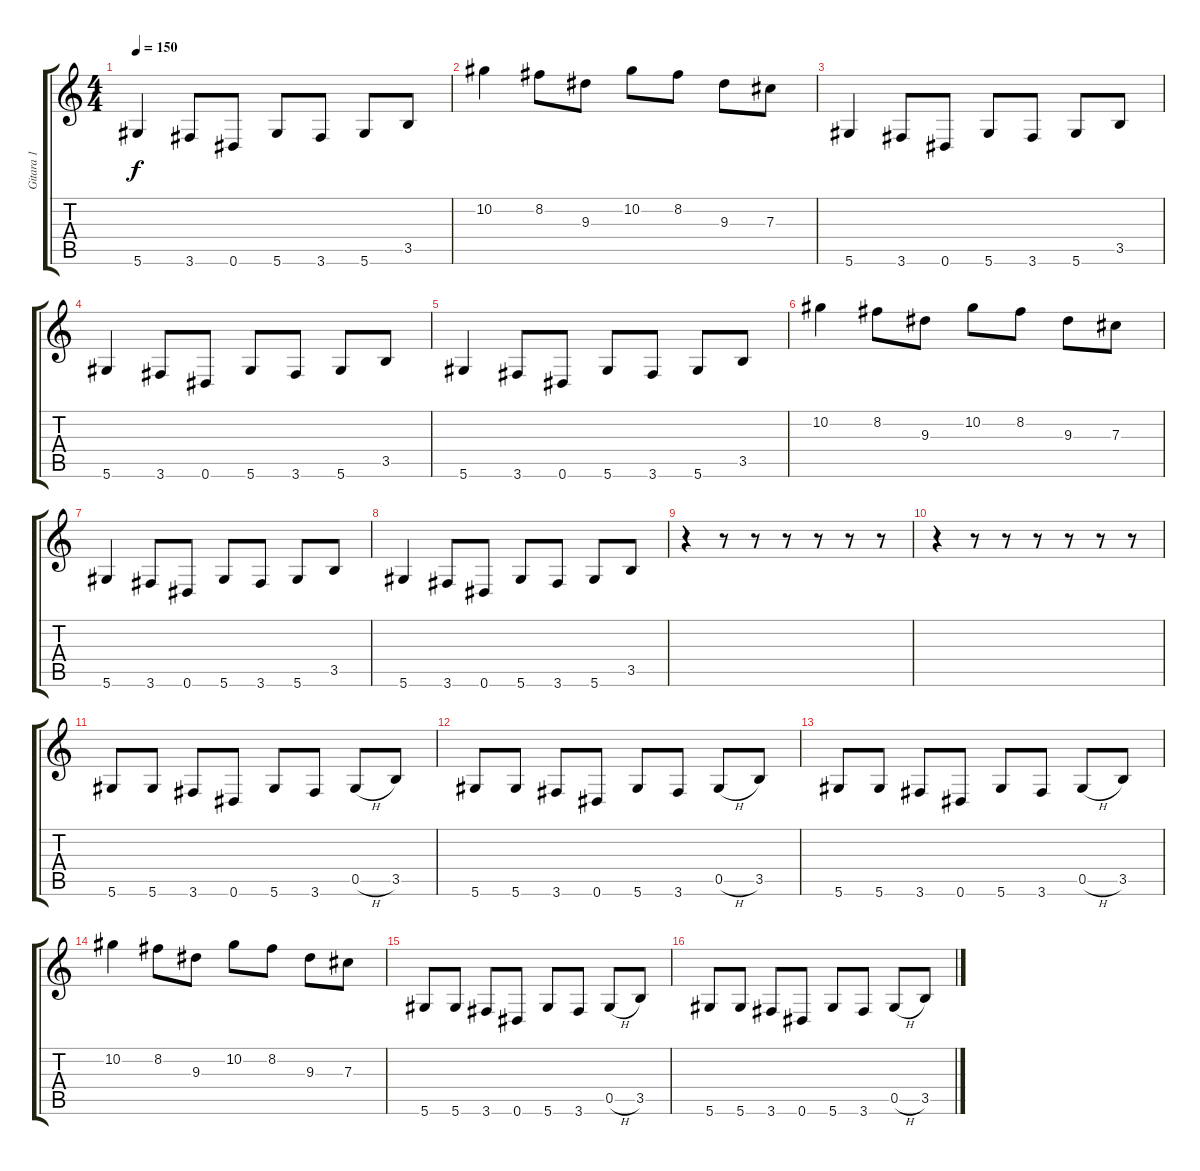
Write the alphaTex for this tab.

\track ("Gitara 1" "Gitara 1") {instrument distortionguitar}
\staff {score tabs}
\tuning (Eb4 Bb3 Gb3 Db3 Ab2 Eb2) {hide}
\ts (4 4)
\tempo 150
\clef g2
\ks c
5.6.4{dy f} 3.6.8 0.6.8 5.6.8 3.6.8 5.6.8 3.5.8 |
10.2.4 8.2.8 9.3.8 10.2.8 8.2.8 9.3.8 7.3.8 |
5.6.4 3.6.8 0.6.8 5.6.8 3.6.8 5.6.8 3.5.8 |
5.6.4 3.6.8 0.6.8 5.6.8 3.6.8 5.6.8 3.5.8 |
5.6.4 3.6.8 0.6.8 5.6.8 3.6.8 5.6.8 3.5.8 |
10.2.4 8.2.8 9.3.8 10.2.8 8.2.8 9.3.8 7.3.8 |
5.6.4 3.6.8 0.6.8 5.6.8 3.6.8 5.6.8 3.5.8 |
5.6.4 3.6.8 0.6.8 5.6.8 3.6.8 5.6.8 3.5.8 |
r.4 r.8 r.8 r.8 r.8 r.8 r.8 |
r.4 r.8 r.8 r.8 r.8 r.8 r.8 |
5.6.8 5.6.8 3.6.8 0.6.8 5.6.8 3.6.8 0.5{h}.8 3.5.8 |
5.6.8 5.6.8 3.6.8 0.6.8 5.6.8 3.6.8 0.5{h}.8 3.5.8 |
5.6.8 5.6.8 3.6.8 0.6.8 5.6.8 3.6.8 0.5{h}.8 3.5.8 |
10.2.4 8.2.8 9.3.8 10.2.8 8.2.8 9.3.8 7.3.8 |
5.6.8 5.6.8 3.6.8 0.6.8 5.6.8 3.6.8 0.5{h}.8 3.5.8 |
5.6.8 5.6.8 3.6.8 0.6.8 5.6.8 3.6.8 0.5{h}.8 3.5.8
